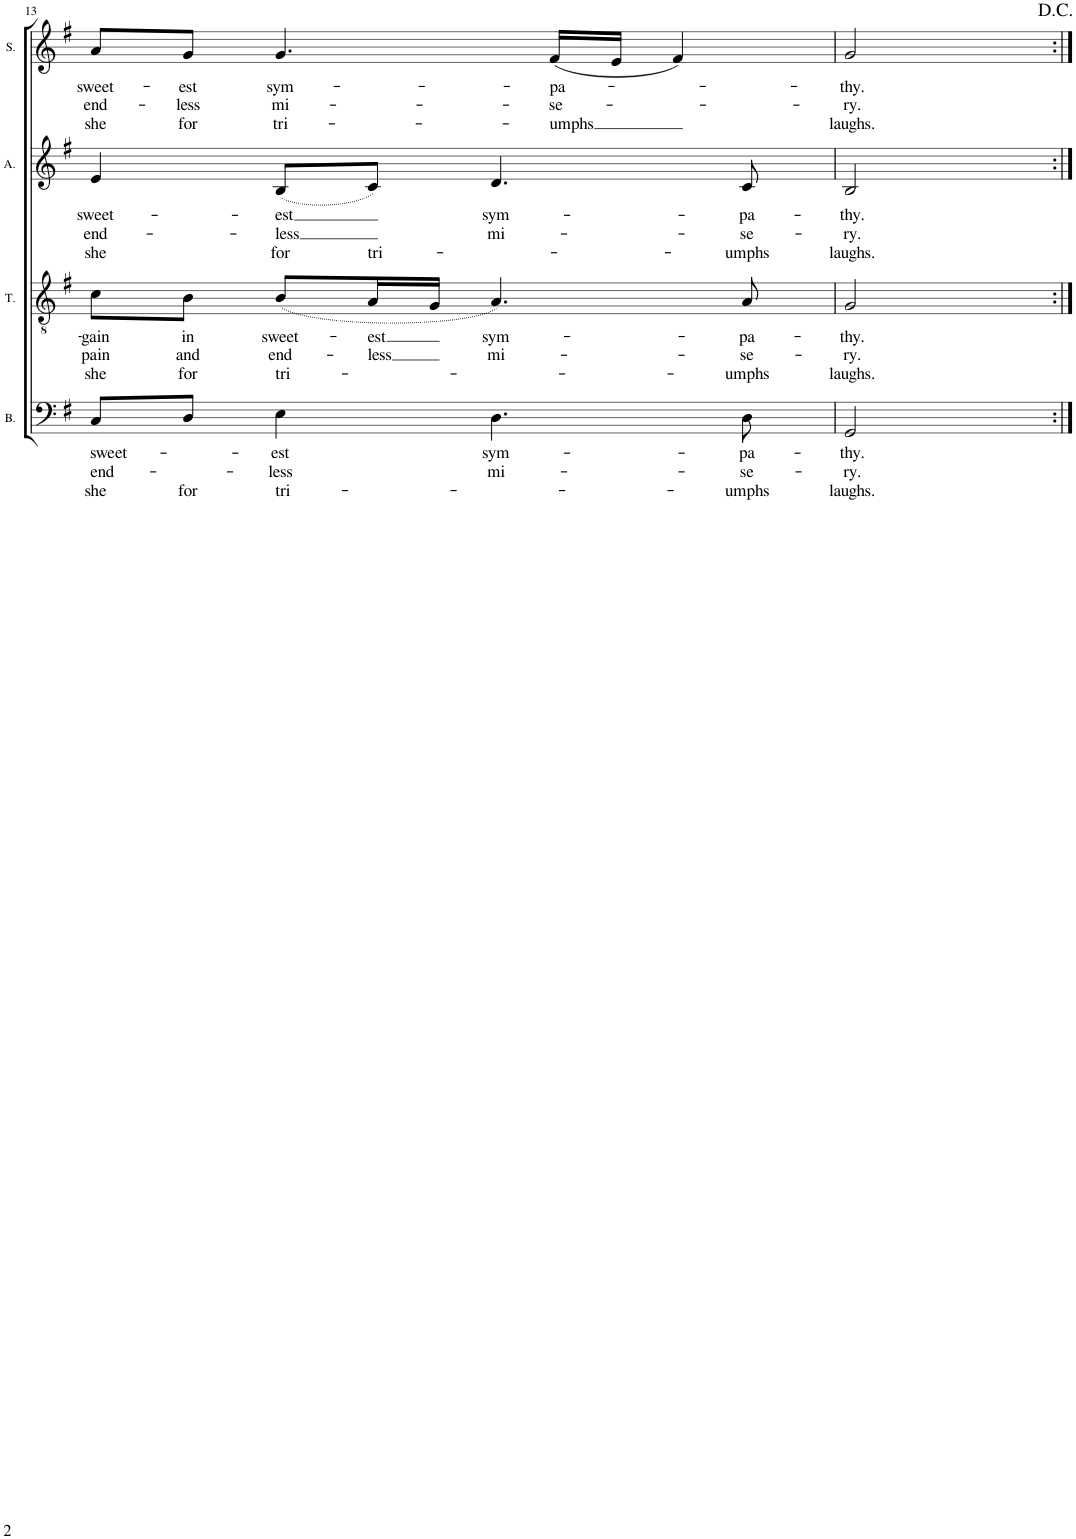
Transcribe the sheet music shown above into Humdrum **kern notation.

**kern	**text	**text	**text	**kern	**text	**text	**text	**kern	**text	**text	**text	**kern	**text	**text	**text
*part4	*part4	*part4	*part4	*part3	*part3	*part3	*part3	*part2	*part2	*part2	*part2	*part1	*part1	*part1	*part1
*staff4	*staff4	*staff4	*staff4	*staff3	*staff3	*staff3	*staff3	*staff2	*staff2	*staff2	*staff2	*staff1	*staff1	*staff1	*staff1
*I"Bajo	*	*	*	*I"Tenor	*	*	*	*I"Alto	*	*	*	*I"Soprano	*	*	*
*I'B.	*	*	*	*I'T.	*	*	*	*I'A.	*	*	*	*I'S.	*	*	*
!!LO:PB:g=z
*clefF4	*	*	*	*clefGv2	*	*	*	*clefG2	*	*	*	*clefG2	*	*	*
*k[f#]	*	*	*	*k[f#]	*	*	*	*k[f#]	*	*	*	*k[f#]	*	*	*
*M2/2	*	*	*	*M2/2	*	*	*	*M2/2	*	*	*	*M2/2	*	*	*
=13	=13	=13	=13	=13	=13	=13	=13	=13	=13	=13	=13	=13	=13	=13	=13
!	!LO:LY:b	!LO:LY:b	!LO:LY:b	!	!LO:LY:b	!LO:LY:b	!LO:LY:b	!	!LO:LY:b	!LO:LY:b	!LO:LY:b	!	!LO:LY:b	!LO:LY:b	!LO:LY:b
8C/L	sweet-	end-	she	8c\L	-gain	pain	she	4e/	sweet-	end-	she	8a/L	sweet-	end-	she
!	!	!	!LO:LY:b	!	!LO:LY:b	!LO:LY:b	!LO:LY:b	!	!	!	!	!	!LO:LY:b	!LO:LY:b	!LO:LY:b
8D/J	.	.	for	8B\J	in	and	for	.	.	.	.	8g/J	-est	-less	for
!	!LO:LY:b	!LO:LY:b	!LO:LY:b	!	!LO:LY:b	!LO:LY:b	!LO:LY:b	!	!LO:LY:b	!LO:LY:b	!LO:LY:b	!	!LO:LY:b	!LO:LY:b	!LO:LY:b
4E\	-est	-less	tri-	(8B/L	sweet-	end-	tri-	(8B/L	-est	-less	for	4.g/	sym-	mi-	tri-
!	!	!	!	!	!LO:LY:b	!LO:LY:b	!	!	!	!	!LO:LY:b	!	!	!	!
.	.	.	.	16A/L	-est	-less	.	8c/J)	.	.	tri-	.	.	.	.
.	.	.	.	16G/JJ	.	.	.	.	.	.	.	.	.	.	.
!	!LO:LY:b	!LO:LY:b	!	!	!LO:LY:b	!LO:LY:b	!	!	!LO:LY:b	!LO:LY:b	!	!	!	!	!
4.D\	sym-	mi-	.	4.A/)	sym-	mi-	.	4.d/	sym-	mi-	.	.	.	.	.
!	!	!	!	!	!	!	!	!	!	!	!	!	!LO:LY:b	!LO:LY:b	!LO:LY:b
.	.	.	.	.	.	.	.	.	.	.	.	(16f#/LL	-pa-	-se-	-umphs
.	.	.	.	.	.	.	.	.	.	.	.	16e/JJ	.	.	.
.	.	.	.	.	.	.	.	.	.	.	.	4f#/)	.	.	.
!	!LO:LY:b	!LO:LY:b	!LO:LY:b	!	!LO:LY:b	!LO:LY:b	!LO:LY:b	!	!LO:LY:b	!LO:LY:b	!LO:LY:b	!	!	!	!
8D\	-pa-	-se-	-umphs	8A/	-pa-	-se-	-umphs	8c/	-pa-	-se-	-umphs	.	.	.	.
=14	=14	=14	=14	=14	=14	=14	=14	=14	=14	=14	=14	=14	=14	=14	=14
*M2/4	*	*	*	*M2/4	*	*	*	*M2/4	*	*	*	*M2/4	*	*	*
!	!LO:LY:b	!LO:LY:b	!LO:LY:b	!	!LO:LY:b	!LO:LY:b	!LO:LY:b	!	!LO:LY:b	!LO:LY:b	!LO:LY:b	!	!LO:LY:b	!LO:LY:b	!LO:LY:b
2GG/	-thy.	-ry.	laughs.	2G/	-thy.	-ry.	laughs.	2B/	-thy.	-ry.	laughs.	2g/	-thy.	-ry.	laughs.
=:|!	=:|!	=:|!	=:|!	=:|!	=:|!	=:|!	=:|!	=:|!	=:|!	=:|!	=:|!	=:|!	=:|!	=:|!	=:|!
*-	*-	*-	*-	*-	*-	*-	*-	*-	*-	*-	*-	*-	*-	*-	*-
